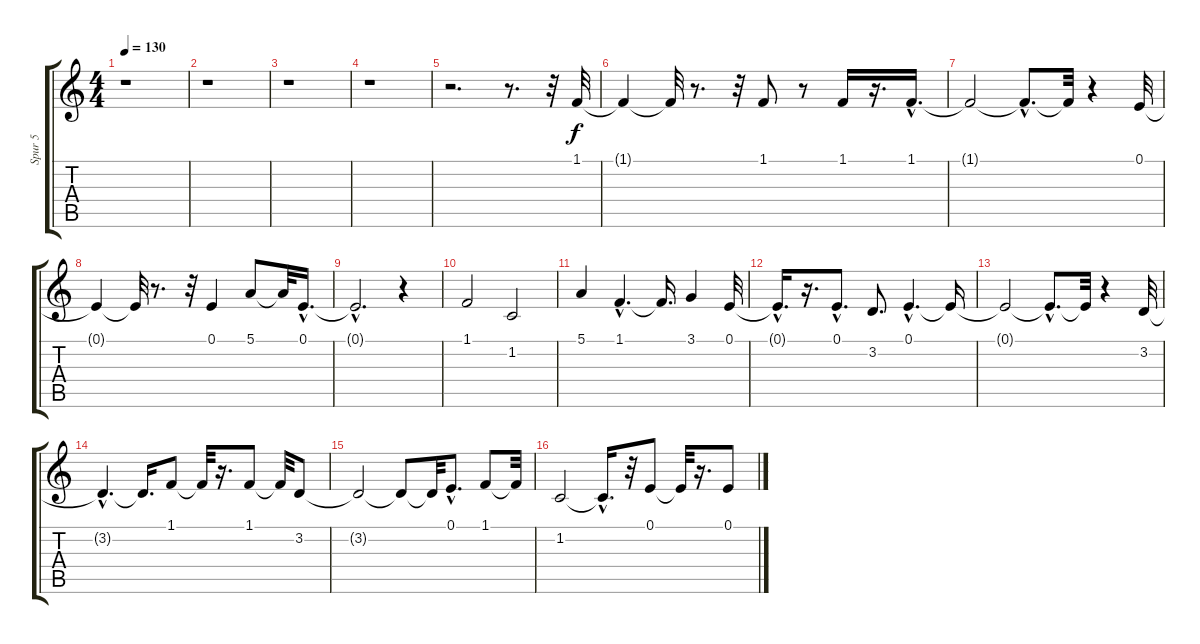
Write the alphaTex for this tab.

\track ("Spur 5" "Spur 5") {instrument electricpiano2}
\staff {score tabs}
\tuning (E4 B3 G3 D3 A2 E2) {hide}
\ts (4 4)
\tempo 130
\clef g2
\ks c
r.1{dy f} |
r.1 |
r.1 |
r.1 |
r.2{d} r.8{d} r.32 1.1.32 |
1.1{t}.4 1.1{t}.32 r.8{d} r.32 1.1.8 r.8 1.1.16 r.16{d} 1.1{hac}.16{d} |
1.1{t}.2 1.1{hac t}.8{d} 1.1{t}.32 r.4 0.1.32 |
0.1{t}.4 0.1{t}.32 r.8{d} r.32 0.1.4 5.1.8 5.1{t}.32 0.1{hac}.16{d} |
0.1{hac t}.2{d} r.4 |
1.1.2 1.2.2 |
5.1.4 1.1{hac}.4{d} 1.1{t}.16{d} 3.1.4 0.1.32 |
0.1{hac t}.16{d} r.16{d} 0.1{hac}.8{d} 3.2.8{d} 0.1{hac}.4{d} 0.1{t}.16 |
0.1{t}.2 0.1{hac t}.8{d} 0.1{t}.32 r.4 3.2.32 |
3.2{hac t}.4{d} 3.2{t}.16{d} 1.1.8 1.1{t}.32 r.16{d} 1.1.8 1.1{t}.32 3.2.8 |
3.2{t}.2 3.2{t}.8 3.2{t}.32 0.1{hac}.8{d} 1.1.8 1.1{t}.32 |
1.2.2 1.2{hac t}.16{d} r.32 0.1.8 0.1{t}.32 r.16{d} 0.1.8
